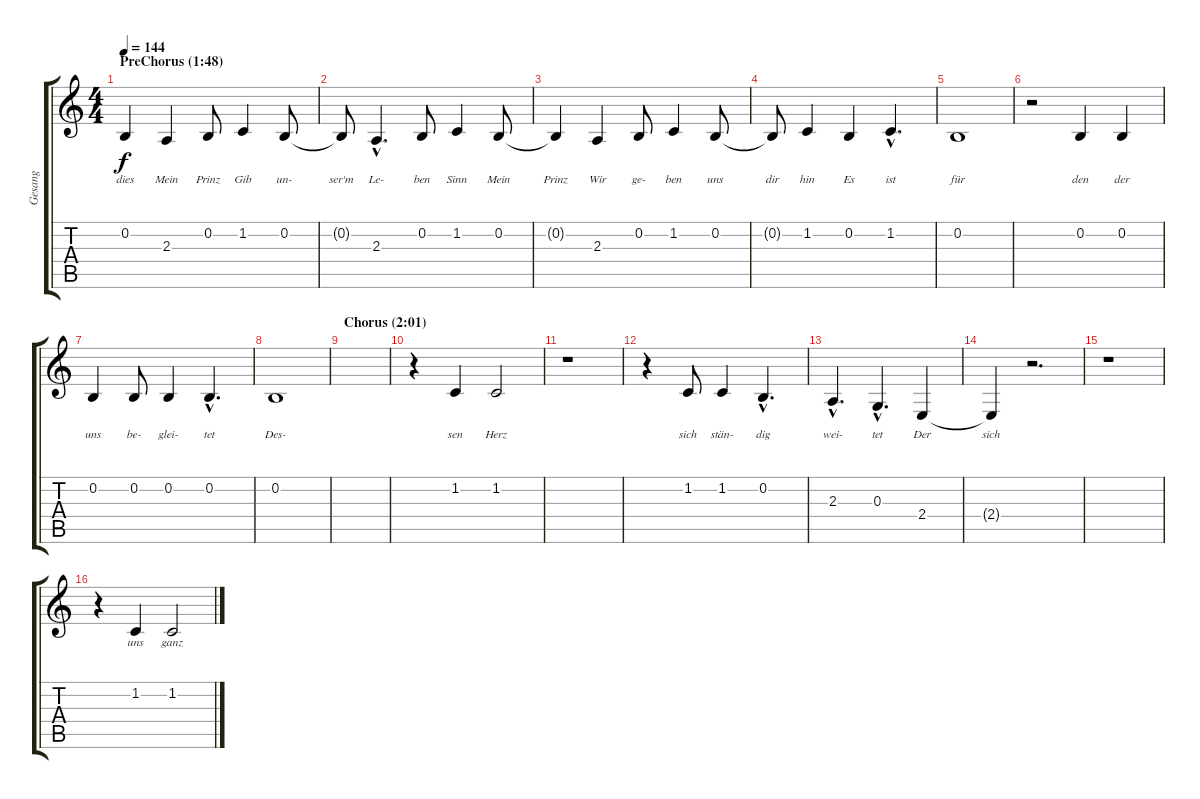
\track ("Gesang" "Gesang") {instrument sopranosax}
\staff {score tabs}
\tuning (E4 B3 G3 D3 A2 E2) {hide}
\ts (4 4)
\section ("" "PreChorus (1:48)")
\tempo 144
\clef g2
\ks c
0.2{t}.4{lyrics (0 "dies") lyrics (1 "") lyrics (2 "") lyrics (3 "") lyrics (4 "") dy f} 2.3.4{lyrics (0 "Mein") lyrics (1 "") lyrics (2 "") lyrics (3 "") lyrics (4 "")} 0.2.8{lyrics (0 "Prinz") lyrics (1 "") lyrics (2 "") lyrics (3 "") lyrics (4 "")} 1.2.4{lyrics (0 "Gib") lyrics (1 "") lyrics (2 "") lyrics (3 "") lyrics (4 "")} 0.2.8{lyrics (0 "un-") lyrics (1 "") lyrics (2 "") lyrics (3 "") lyrics (4 "")} |
0.2{t}.8{lyrics (0 "ser'm") lyrics (1 "") lyrics (2 "") lyrics (3 "") lyrics (4 "")} 2.3{hac}.4{d lyrics (0 "Le-") lyrics (1 "") lyrics (2 "") lyrics (3 "") lyrics (4 "")} 0.2.8{lyrics (0 "ben") lyrics (1 "") lyrics (2 "") lyrics (3 "") lyrics (4 "")} 1.2.4{lyrics (0 "Sinn") lyrics (1 "") lyrics (2 "") lyrics (3 "") lyrics (4 "")} 0.2.8{lyrics (0 "Mein") lyrics (1 "") lyrics (2 "") lyrics (3 "") lyrics (4 "")} |
0.2{t}.4{lyrics (0 "Prinz") lyrics (1 "") lyrics (2 "") lyrics (3 "") lyrics (4 "")} 2.3.4{lyrics (0 "Wir") lyrics (1 "") lyrics (2 "") lyrics (3 "") lyrics (4 "")} 0.2.8{lyrics (0 "ge-") lyrics (1 "") lyrics (2 "") lyrics (3 "") lyrics (4 "")} 1.2.4{lyrics (0 "ben") lyrics (1 "") lyrics (2 "") lyrics (3 "") lyrics (4 "")} 0.2.8{lyrics (0 "uns") lyrics (1 "") lyrics (2 "") lyrics (3 "") lyrics (4 "")} |
0.2{t}.8{lyrics (0 "dir") lyrics (1 "") lyrics (2 "") lyrics (3 "") lyrics (4 "")} 1.2.4{lyrics (0 "hin") lyrics (1 "") lyrics (2 "") lyrics (3 "") lyrics (4 "")} 0.2.4{lyrics (0 "Es") lyrics (1 "") lyrics (2 "") lyrics (3 "") lyrics (4 "")} 1.2{hac}.4{d lyrics (0 "ist") lyrics (1 "") lyrics (2 "") lyrics (3 "") lyrics (4 "")} |
0.2.1{lyrics (0 "für") lyrics (1 "") lyrics (2 "") lyrics (3 "") lyrics (4 "")} |
r.2 0.2.4{lyrics (0 "den") lyrics (1 "") lyrics (2 "") lyrics (3 "") lyrics (4 "")} 0.2.4{lyrics (0 "der") lyrics (1 "") lyrics (2 "") lyrics (3 "") lyrics (4 "")} |
0.2.4{lyrics (0 "uns") lyrics (1 "") lyrics (2 "") lyrics (3 "") lyrics (4 "")} 0.2.8{lyrics (0 "be-") lyrics (1 "") lyrics (2 "") lyrics (3 "") lyrics (4 "")} 0.2.4{lyrics (0 "glei-") lyrics (1 "") lyrics (2 "") lyrics (3 "") lyrics (4 "")} 0.2{hac}.4{d lyrics (0 "tet") lyrics (1 "") lyrics (2 "") lyrics (3 "") lyrics (4 "")} |
0.2.1{lyrics (0 "Des-") lyrics (1 "") lyrics (2 "") lyrics (3 "") lyrics (4 "")} |
\section ("" "Chorus (2:01)")
|
r.4 1.2.4{lyrics (0 "sen") lyrics (1 "") lyrics (2 "") lyrics (3 "") lyrics (4 "")} 1.2.2{lyrics (0 "Herz") lyrics (1 "") lyrics (2 "") lyrics (3 "") lyrics (4 "")} |
r.1 |
r.4 1.2.8{lyrics (0 "sich") lyrics (1 "") lyrics (2 "") lyrics (3 "") lyrics (4 "")} 1.2.4{lyrics (0 "stän-") lyrics (1 "") lyrics (2 "") lyrics (3 "") lyrics (4 "")} 0.2{hac}.4{d lyrics (0 "dig") lyrics (1 "") lyrics (2 "") lyrics (3 "") lyrics (4 "")} |
2.3{hac}.4{d lyrics (0 "wei-") lyrics (1 "") lyrics (2 "") lyrics (3 "") lyrics (4 "")} 0.3{hac}.4{d lyrics (0 "tet") lyrics (1 "") lyrics (2 "") lyrics (3 "") lyrics (4 "")} 2.4.4{lyrics (0 "Der") lyrics (1 "") lyrics (2 "") lyrics (3 "") lyrics (4 "")} |
2.4{t}.4{lyrics (0 "sich") lyrics (1 "") lyrics (2 "") lyrics (3 "") lyrics (4 "")} r.2{d} |
r.1 |
r.4 1.2.4{lyrics (0 "uns") lyrics (1 "") lyrics (2 "") lyrics (3 "") lyrics (4 "")} 1.2.2{lyrics (0 "ganz") lyrics (1 "") lyrics (2 "") lyrics (3 "") lyrics (4 "")}
